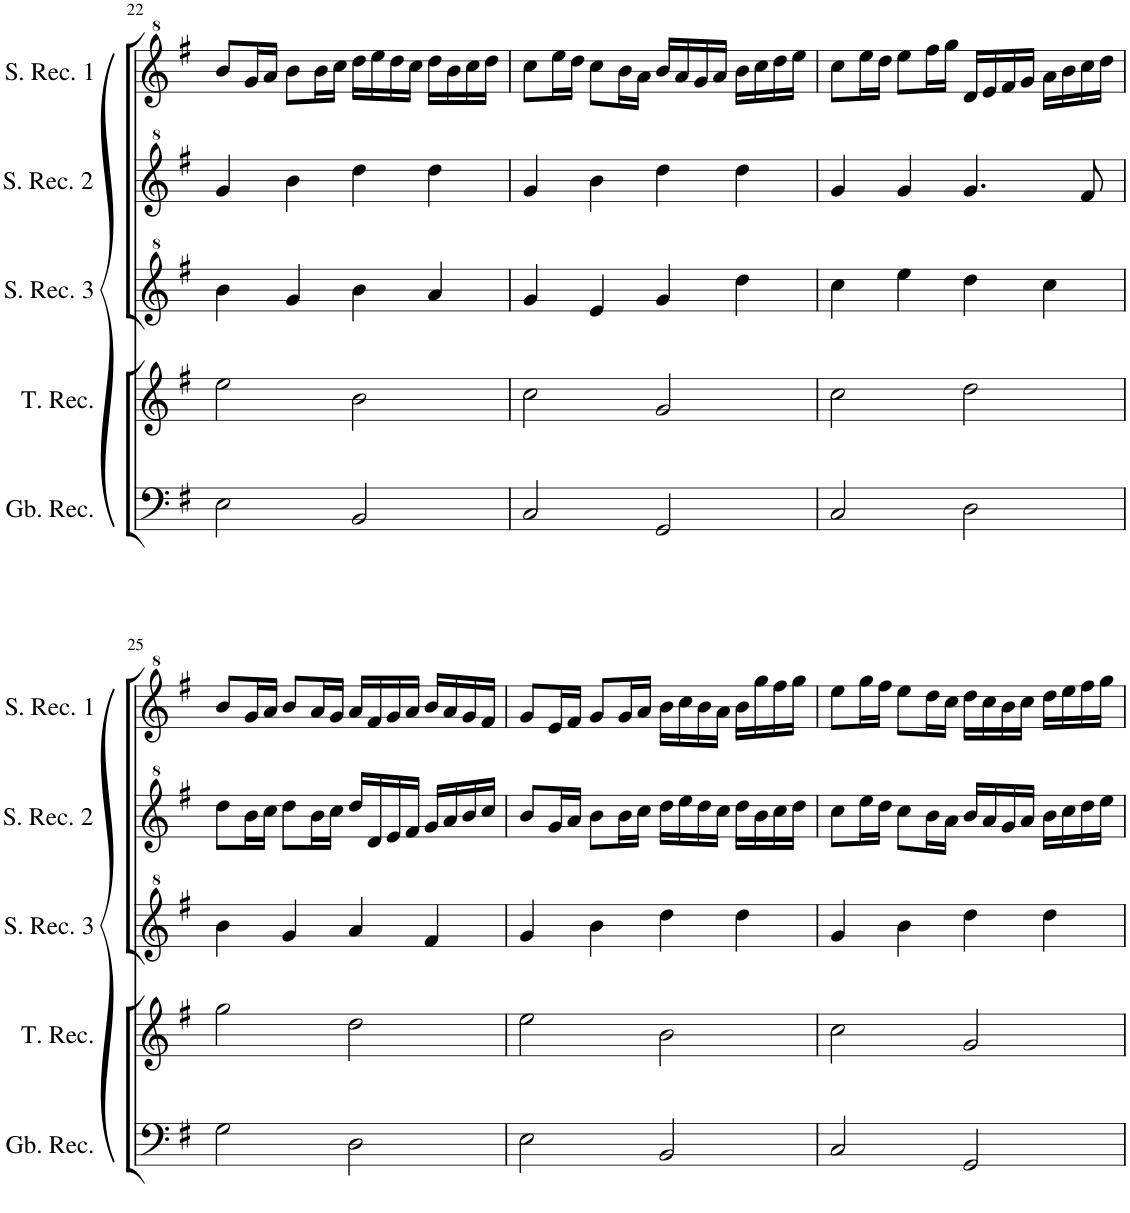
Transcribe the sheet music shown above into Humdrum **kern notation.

**kern	**kern	**kern	**kern	**kern
*part5	*part4	*part3	*part2	*part1
*staff5	*staff4	*staff3	*staff2	*staff1
*I"Greatbass Recorder	*I"Tenor Recorder	*I"Soprano Recorder 3	*I"Soprano Recorder 2	*I"Soprano Recorder 1
*I'Gb. Rec.	*I'T. Rec.	*I'S. Rec. 3	*I'S. Rec. 2	*I'S. Rec. 1
!!LO:PB:g=z
*clefF4	*clefG2	*clefG^2	*clefG^2	*clefG^2
*Trd-7c-12	*	*	*	*
*k[f#]	*k[f#]	*k[f#]	*k[f#]	*k[f#]
*M4/4	*M4/4	*M4/4	*M4/4	*M4/4
=22	=22	=22	=22	=22
2E\	2ee\	4bb\	4gg/	8bb/L
.	.	.	.	16gg/L
.	.	.	.	16aa/JJ
.	.	4gg/	4bb\	8bb\L
.	.	.	.	16bb\L
.	.	.	.	16ccc\JJ
2BB/	2b\	4bb\	4ddd\	16ddd\LL
.	.	.	.	16eee\
.	.	.	.	16ddd\
.	.	.	.	16ccc\JJ
.	.	4aa/	4ddd\	16ddd\LL
.	.	.	.	16bb\
.	.	.	.	16ccc\
.	.	.	.	16ddd\JJ
=23	=23	=23	=23	=23
2C/	2cc\	4gg/	4gg/	8ccc\L
.	.	.	.	16eee\L
.	.	.	.	16ddd\JJ
.	.	4ee/	4bb\	8ccc\L
.	.	.	.	16bb\L
.	.	.	.	16aa\JJ
2GG/	2g/	4gg/	4ddd\	16bb/LL
.	.	.	.	16aa/
.	.	.	.	16gg/
.	.	.	.	16aa/JJ
.	.	4ddd\	4ddd\	16bb\LL
.	.	.	.	16ccc\
.	.	.	.	16ddd\
.	.	.	.	16eee\JJ
=24	=24	=24	=24	=24
2C/	2cc\	4ccc\	4gg/	8ccc\L
.	.	.	.	16eee\L
.	.	.	.	16ddd\JJ
.	.	4eee\	4gg/	8eee\L
.	.	.	.	16fff#\L
.	.	.	.	16ggg\JJ
2D\	2dd\	4ddd\	4.gg/	16dd/LL
.	.	.	.	16ee/
.	.	.	.	16ff#/
.	.	.	.	16gg/JJ
.	.	4ccc\	.	16aa\LL
.	.	.	.	16bb\
.	.	.	8ff#/	16ccc\
.	.	.	.	16ddd\JJ
!!LO:LB:g=z
=25	=25	=25	=25	=25
2G\	2gg\	4bb\	8ddd\L	8bb/L
.	.	.	16bb\L	16gg/L
.	.	.	16ccc\JJ	16aa/JJ
.	.	4gg/	8ddd\L	8bb/L
.	.	.	16bb\L	16aa/L
.	.	.	16ccc\JJ	16gg/JJ
2D\	2dd\	4aa/	16ddd/LL	16aa/LL
.	.	.	16dd/	16ff#/
.	.	.	16ee/	16gg/
.	.	.	16ff#/JJ	16aa/JJ
.	.	4ff#/	16gg/LL	16bb/LL
.	.	.	16aa/	16aa/
.	.	.	16bb/	16gg/
.	.	.	16ccc/JJ	16ff#/JJ
=26	=26	=26	=26	=26
2E\	2ee\	4gg/	8bb/L	8gg/L
.	.	.	16gg/L	16ee/L
.	.	.	16aa/JJ	16ff#/JJ
.	.	4bb\	8bb\L	8gg/L
.	.	.	16bb\L	16gg/L
.	.	.	16ccc\JJ	16aa/JJ
2BB/	2b\	4ddd\	16ddd\LL	16bb\LL
.	.	.	16eee\	16ccc\
.	.	.	16ddd\	16bb\
.	.	.	16ccc\JJ	16aa\JJ
.	.	4ddd\	16ddd\LL	16bb\LL
.	.	.	16bb\	16ggg\
.	.	.	16ccc\	16fff#\
.	.	.	16ddd\JJ	16ggg\JJ
=27	=27	=27	=27	=27
2C/	2cc\	4gg/	8ccc\L	8eee\L
.	.	.	16eee\L	16ggg\L
.	.	.	16ddd\JJ	16fff#\JJ
.	.	4bb\	8ccc\L	8eee\L
.	.	.	16bb\L	16ddd\L
.	.	.	16aa\JJ	16ccc\JJ
2GG/	2g/	4ddd\	16bb/LL	16ddd\LL
.	.	.	16aa/	16ccc\
.	.	.	16gg/	16bb\
.	.	.	16aa/JJ	16ccc\JJ
.	.	4ddd\	16bb\LL	16ddd\LL
.	.	.	16ccc\	16eee\
.	.	.	16ddd\	16fff#\
.	.	.	16eee\JJ	16ggg\JJ
=	=	=	=	=
*-	*-	*-	*-	*-
